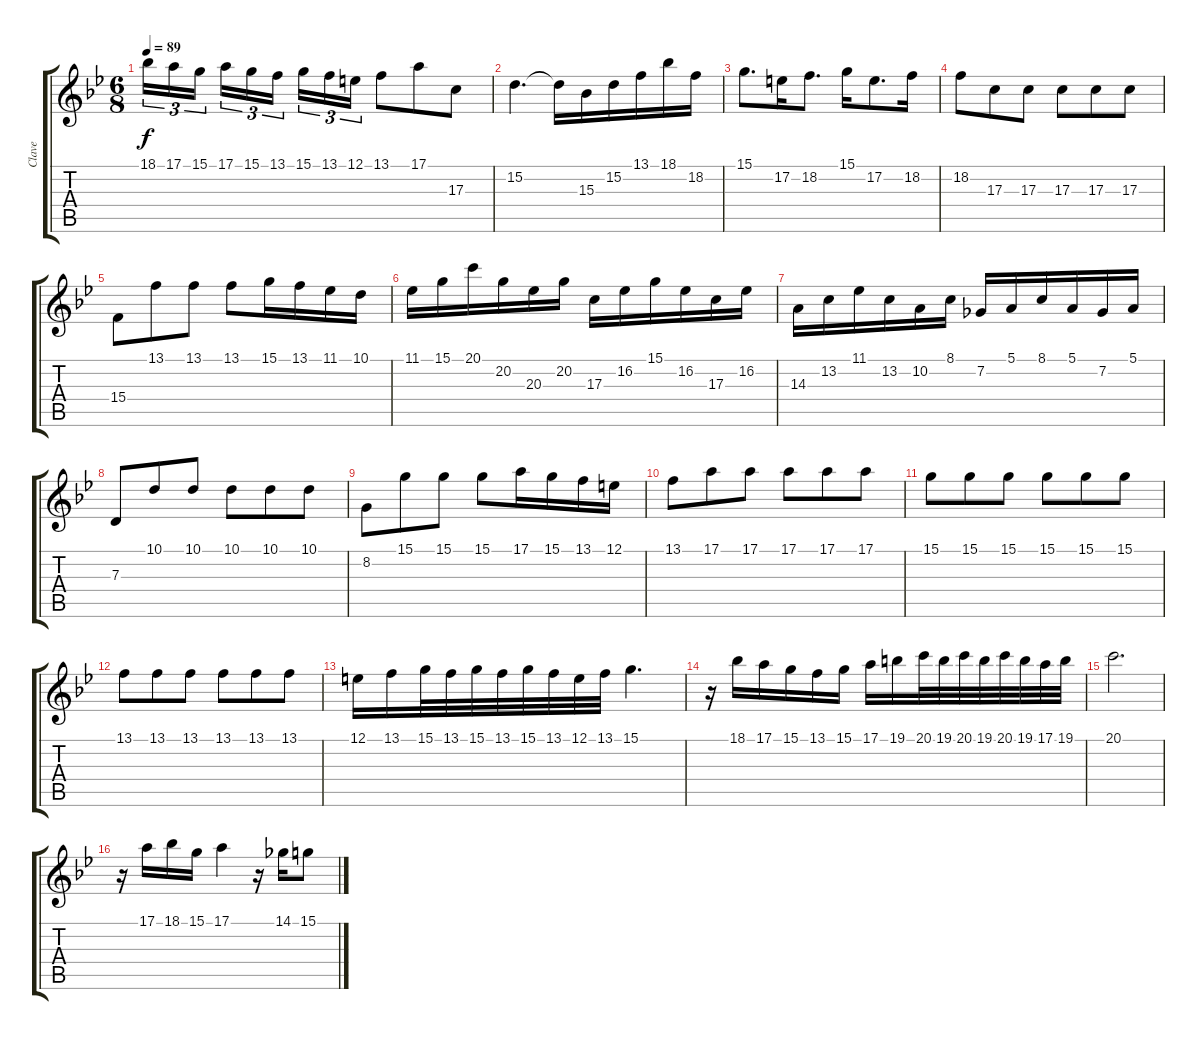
\track ("Clave" "Clave") {instrument harpsichord}
\staff {score tabs}
\tuning (E4 B3 G3 D3 A2 E2) {hide}
\ts (6 8)
\tempo 89
\clef g2
\ks gminor
18.1.16{tu (3 2) dy f} 17.1.16{tu (3 2)} 15.1.16{tu (3 2) beam splitsecondary} 17.1.16{tu (3 2)} 15.1.16{tu (3 2)} 13.1.16{tu (3 2) beam splitsecondary} 15.1.16{tu (3 2)} 13.1.16{tu (3 2)} 12.1.16{tu (3 2)} 13.1.8 17.1.8 17.3.8 |
15.2.4{d} 15.2{t}.16 15.3.16 15.2.16 13.1.16 18.1.16 18.2.16 |
15.1.8{d} 17.2.16 18.2.8{d} 15.1.16 17.2.8{d} 18.2.16 |
18.2.8 17.3.8 17.3.8 17.3.8 17.3.8 17.3.8 |
15.4.8 13.1.8 13.1.8 13.1.8 15.1.16 13.1.16 11.1.16 10.1.16 |
11.1.16 15.1.16 20.1.16 20.2.16 20.3.16 20.2.16 17.3.16 16.2.16 15.1.16 16.2.16 17.3.16 16.2.16 |
14.3.16 13.2.16 11.1.16 13.2.16 10.2.16 8.1.16 7.2.16 5.1.16 8.1.16 5.1.16 7.2.16 5.1.16 |
7.3.8 10.1.8 10.1.8 10.1.8 10.1.8 10.1.8 |
8.2.8 15.1.8 15.1.8 15.1.8 17.1.16 15.1.16 13.1.16 12.1.16 |
13.1.8 17.1.8 17.1.8 17.1.8 17.1.8 17.1.8 |
15.1.8 15.1.8 15.1.8 15.1.8 15.1.8 15.1.8 |
13.1.8 13.1.8 13.1.8 13.1.8 13.1.8 13.1.8 |
12.1.16 13.1.16 15.1.32 13.1.32 15.1.32 13.1.32 15.1.32 13.1.32 12.1.32 13.1.32 15.1.4{d} |
r.16 18.1.16 17.1.16 15.1.16 13.1.16 15.1.16 17.1.16 19.1.16 20.1.32 19.1.32 20.1.32 19.1.32 20.1.32 19.1.32 17.1.32 19.1.32 |
20.1.2{d} |
r.16 17.1.16 18.1.16 15.1.16 17.1.4 r.16 14.1.16 15.1.8
